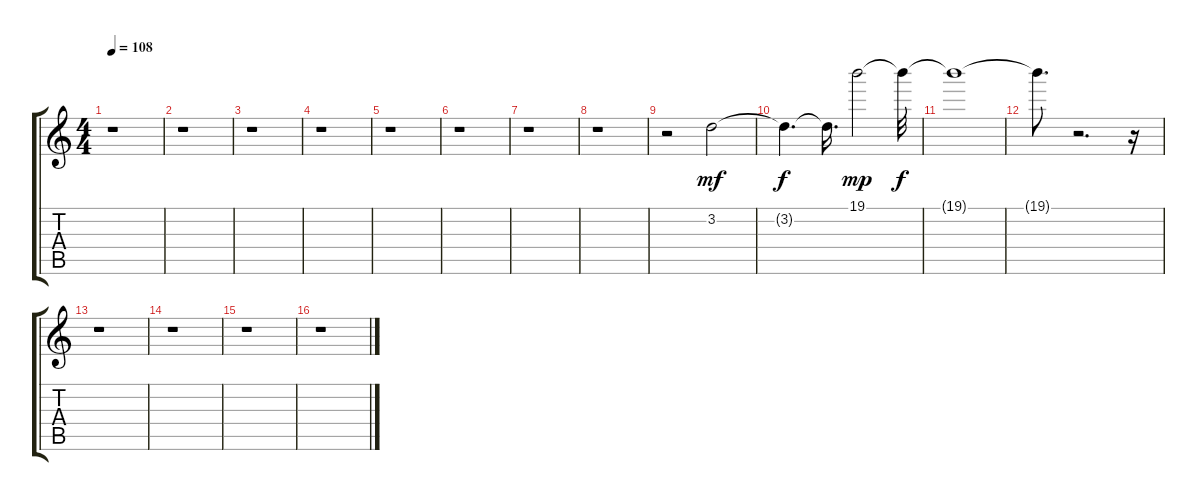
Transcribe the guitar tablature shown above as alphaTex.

\track "" {instrument overdrivenguitar}
\staff {score tabs}
\tuning (E4 B3 G3 D3 A2 E2) {hide}
\ts (4 4)
\tempo 108
\clef g2
\ks c
r.1{dy f} |
r.1 |
r.1 |
r.1 |
r.1 |
r.1 |
r.1 |
r.1 |
r.2 3.2.2{dy mf} |
3.2{t}.4{d dy f} 3.2{t}.16{d} 19.1.2{dy mp} 19.1{t}.32{dy f} |
19.1{t}.1 |
19.1{t}.8{d} r.2{d} r.16 |
r.1 |
r.1 |
r.1 |
r.1
